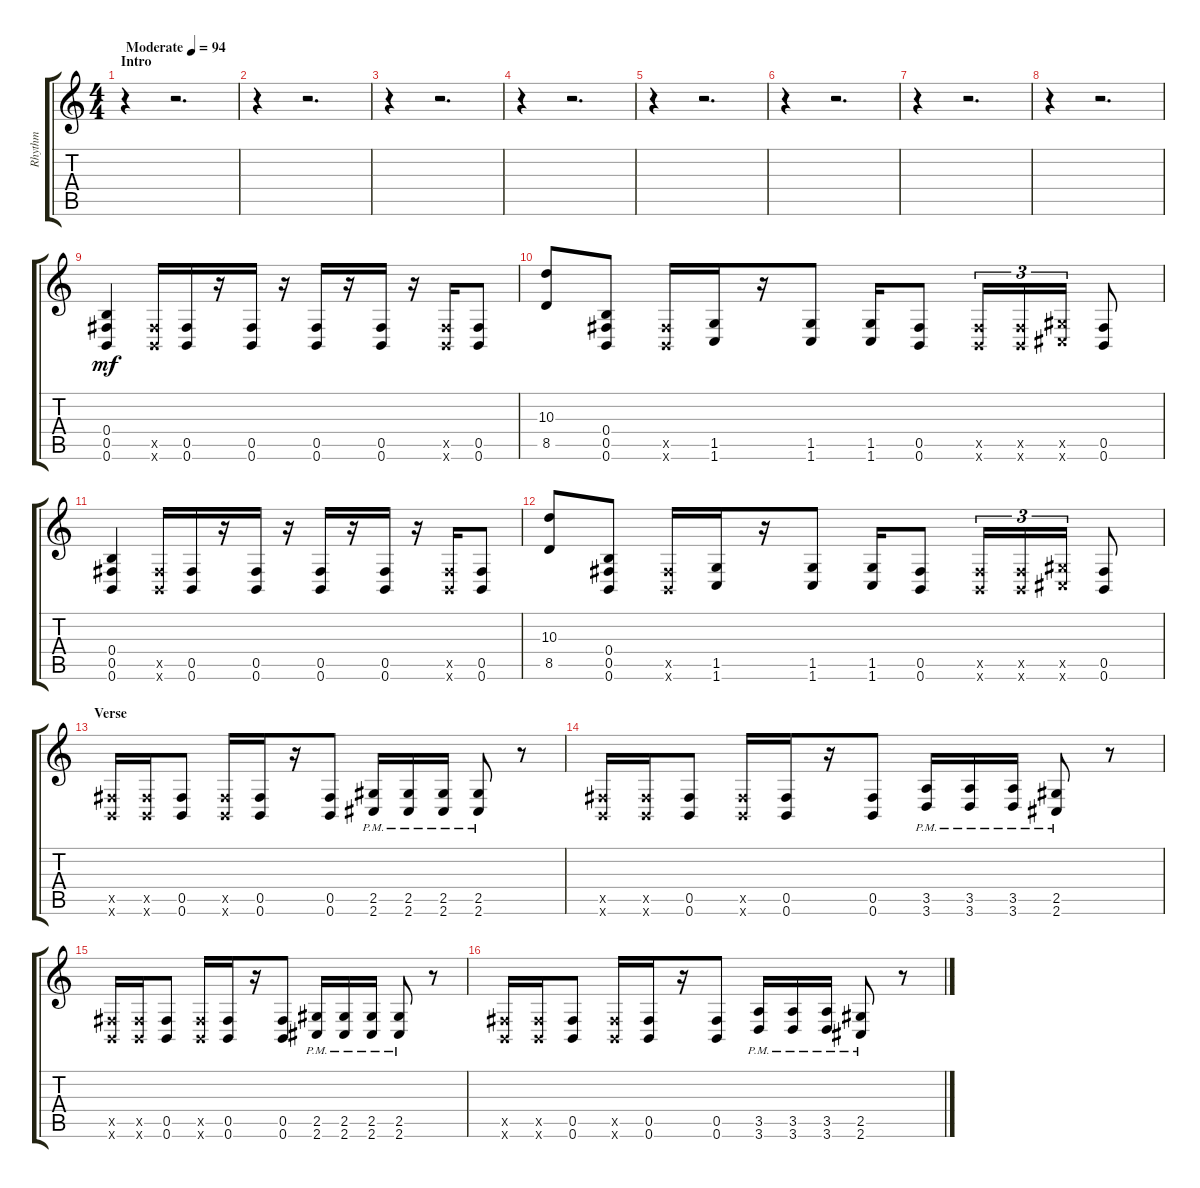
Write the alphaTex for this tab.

\track ("Rhythm" "Rhythm") {instrument distortionguitar}
\staff {score tabs}
\tuning (Db4 Ab3 E3 B2 Gb2 B1) {hide}
\ts (4 4)
\section ("" "Intro")
\tempo (94 "Moderate")
\clef g2
\ks c
r.4{dy mf instrument distortionguitar} r.2{d} |
r.4 r.2{d} |
r.4 r.2{d} |
r.4 r.2{d} |
r.4 r.2{d} |
r.4 r.2{d} |
r.4 r.2{d} |
r.4 r.2{d} |
(0.4 0.5 0.6).4 (0.5{x} 0.6{x}).16 (0.5 0.6).16 r.16 (0.5 0.6).16 r.16 (0.5 0.6).16 r.16 (0.5 0.6).16 r.16 (0.5{x} 0.6{x}).16 (0.5 0.6).8 |
(10.3 8.5).8 (0.4 0.5 0.6).8 (0.5{x} 0.6{x}).16 (1.5 1.6).16 r.16 (1.5 1.6).8 (1.5 1.6).16 (0.5 0.6).8 (0.5{x} 0.6{x}).16{tu (3 2)} (0.5{x} 0.6{x}).16{tu (3 2)} (2.5{x} 2.6{x}).16{tu (3 2)} (0.5 0.6).8 |
(0.4 0.5 0.6).4 (0.5{x} 0.6{x}).16 (0.5 0.6).16 r.16 (0.5 0.6).16 r.16 (0.5 0.6).16 r.16 (0.5 0.6).16 r.16 (0.5{x} 0.6{x}).16 (0.5 0.6).8 |
(10.3 8.5).8 (0.4 0.5 0.6).8 (0.5{x} 0.6{x}).16 (1.5 1.6).16 r.16 (1.5 1.6).8 (1.5 1.6).16 (0.5 0.6).8 (0.5{x} 0.6{x}).16{tu (3 2)} (0.5{x} 0.6{x}).16{tu (3 2)} (2.5{x} 2.6{x}).16{tu (3 2)} (0.5 0.6).8 |
\section ("" "Verse")
(0.5{x} 0.6{x}).16 (0.5{x} 0.6{x}).16 (0.5 0.6).8 (0.5{x} 0.6{x}).16 (0.5 0.6).16 r.16 (0.5 0.6).8 (2.5{pm} 2.6{pm}).16 (2.5{pm} 2.6{pm}).16 (2.5{pm} 2.6{pm}).16 (2.5{pm} 2.6{pm}).8 r.8 |
(0.5{x} 0.6{x}).16 (0.5{x} 0.6{x}).16 (0.5 0.6).8 (0.5{x} 0.6{x}).16 (0.5 0.6).16 r.16 (0.5 0.6).8 (3.5{pm} 3.6{pm}).16 (3.5{pm} 3.6{pm}).16 (3.5{pm} 3.6{pm}).16 (2.5{pm} 2.6{pm}).8 r.8 |
(0.5{x} 0.6{x}).16 (0.5{x} 0.6{x}).16 (0.5 0.6).8 (0.5{x} 0.6{x}).16 (0.5 0.6).16 r.16 (0.5 0.6).8 (2.5{pm} 2.6{pm}).16 (2.5{pm} 2.6{pm}).16 (2.5{pm} 2.6{pm}).16 (2.5{pm} 2.6{pm}).8 r.8 |
(0.5{x} 0.6{x}).16 (0.5{x} 0.6{x}).16 (0.5 0.6).8 (0.5{x} 0.6{x}).16 (0.5 0.6).16 r.16 (0.5 0.6).8 (3.5{pm} 3.6{pm}).16 (3.5{pm} 3.6{pm}).16 (3.5{pm} 3.6{pm}).16 (2.5{pm} 2.6{pm}).8 r.8
